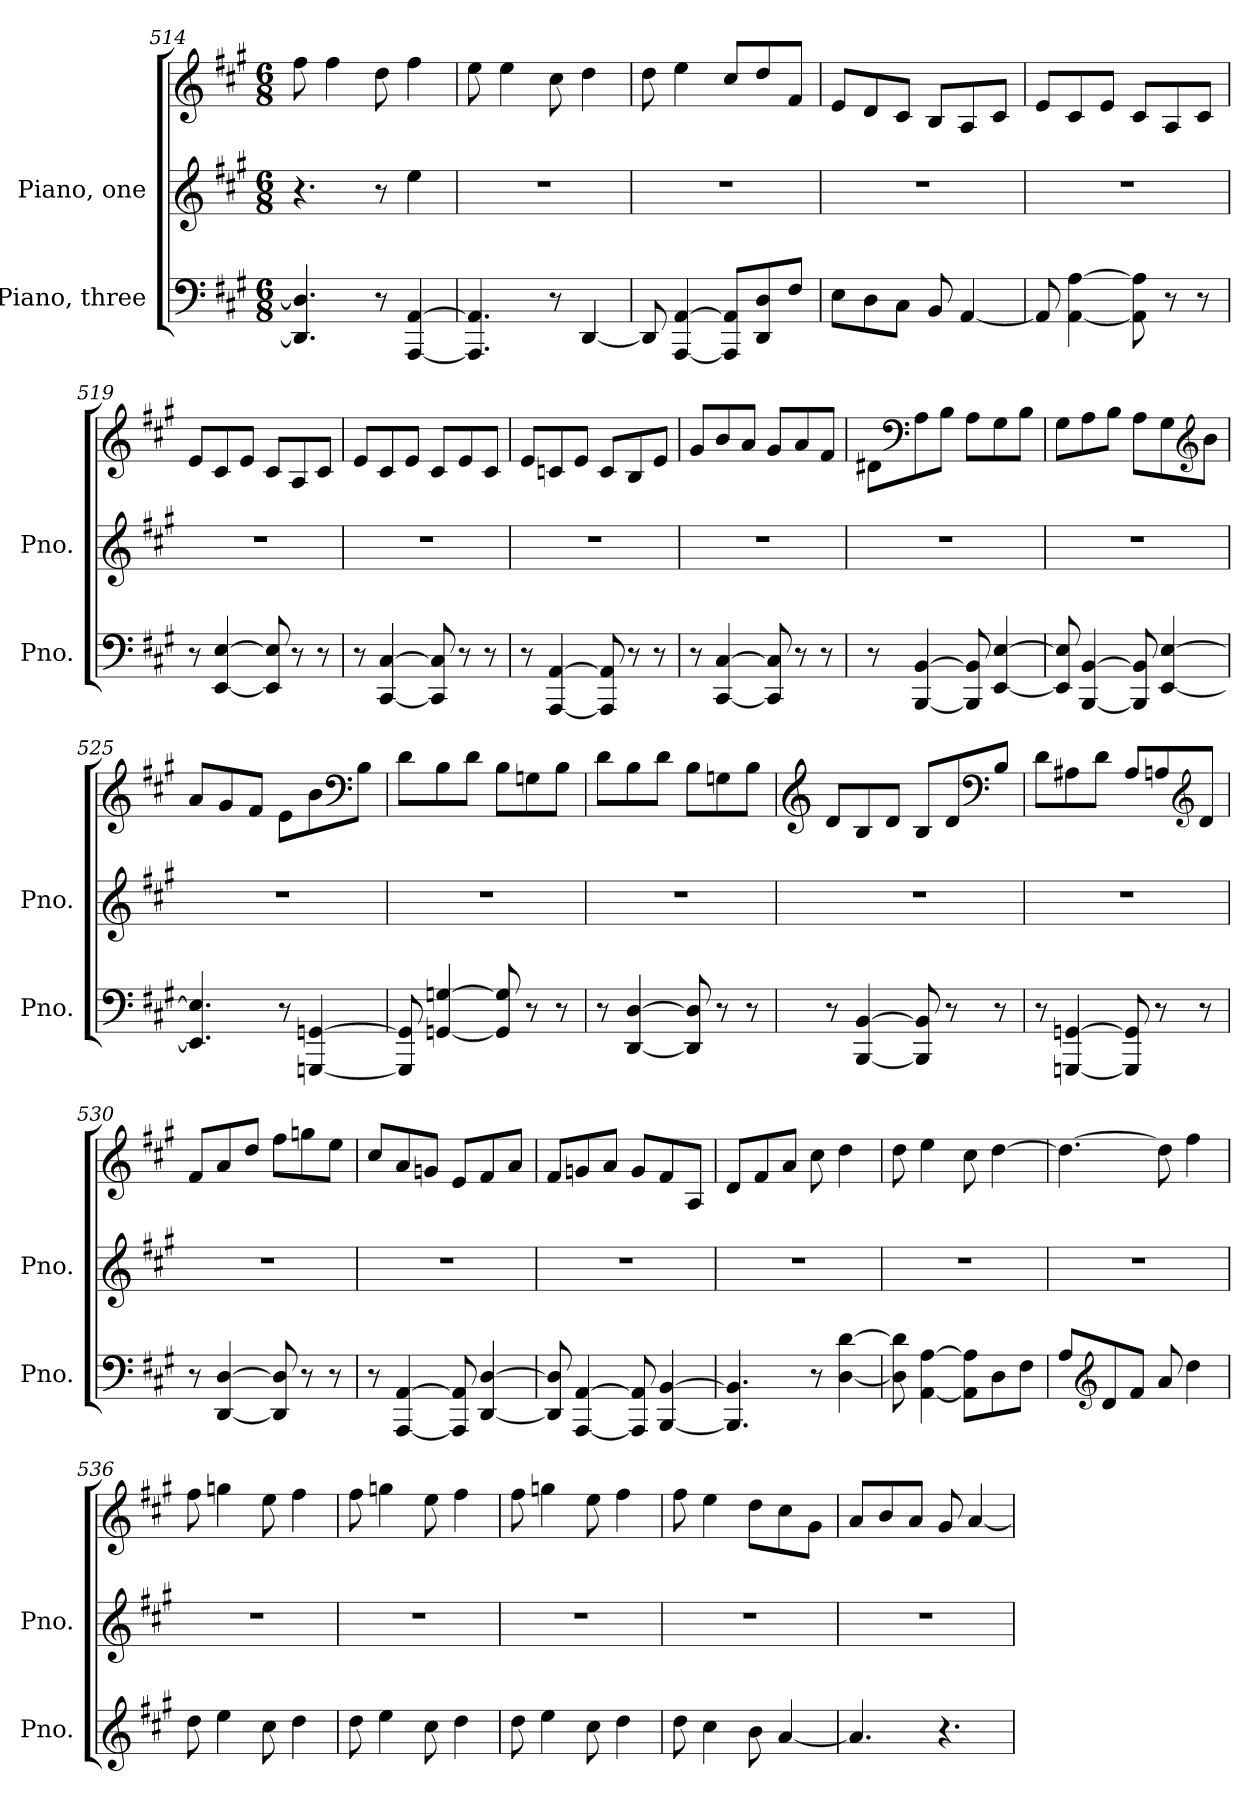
**kern	**kern	**kern
*part2	*part1	*part1
*staff3	*staff2	*staff1
*I"Piano, three	*I"Piano, one	*
*I'Pno.	*I'Pno.	*
!!LO:LB:g=z
*clefF4	*clefG2	*clefG2
*k[f#c#g#]	*k[f#c#g#]	*k[f#c#g#]
*M6/8	*M6/8	*M6/8
=514	=514	=514
4.DD/] 4.D/]	4.r	8ff#\
.	.	4ff#\
8r	8r	8dd\
[4AAA/ [4AA/	4ee\	4ff#\
=515	=515	=515
4.AAA/] 4.AA/]	2.r	8ee\
.	.	4ee\
8r	.	8cc#\
[4DD/	.	4dd\
=516	=516	=516
8DD/]	2.r	8dd\
[4AAA/ [4AA/	.	4ee\
8AAA/] 8AA/]L	.	8cc#/L
8DD/ 8D/	.	8dd/
8F#/J	.	8f#/J
=517	=517	=517
8E\L	2.r	8e/L
8D\	.	8d/
8C#\J	.	8c#/J
8BB/	.	8B/L
[4AA/	.	8A/
.	.	8c#/J
=518	=518	=518
8AA/]	2.r	8e/L
[4AA\ [4A\	.	8c#/
.	.	8e/J
8AA\] 8A\]	.	8c#/L
8r	.	8A/
8r	.	8c#/J
!!LO:LB:g=z
=519	=519	=519
8r	2.r	8e/L
[4EE/ [4E/	.	8c#/
.	.	8e/J
8EE/] 8E/]	.	8c#/L
8r	.	8A/
8r	.	8c#/J
=520	=520	=520
8r	2.r	8e/L
[4CC#/ [4C#/	.	8c#/
.	.	8e/J
8CC#/] 8C#/]	.	8c#/L
8r	.	8e/
8r	.	8c#/J
=521	=521	=521
8r	2.r	8e/L
[4AAA/ [4AA/	.	8cn/
.	.	8e/J
8AAA/] 8AA/]	.	8c/L
8r	.	8B/
8r	.	8e/J
=522	=522	=522
8r	2.r	8g#/L
[4CC#/ [4C#/	.	8b/
.	.	8a/J
8CC#/] 8C#/]	.	8g#/L
8r	.	8a/
8r	.	8f#/J
=523	=523	=523
8r	2.r	8d#X\L
*	*	*clefF4
[4BBB/ [4BB/	.	8A\
.	.	8B\J
8BBB/] 8BB/]	.	8A\L
[4EE/ [4E/	.	8G#\
.	.	8B\J
!!LO:LB:g=z
=524	=524	=524
8EE/] 8E/]	2.r	8G#\L
[4BBB/ [4BB/	.	8A\
.	.	8B\J
8BBB/] 8BB/]	.	8A\L
[4EE/ [4E/	.	8G#\
*	*	*clefG2
.	.	8b\J
=525	=525	=525
4.EE/] 4.E/]	2.r	8a/L
.	.	8g#/
.	.	8f#/J
8r	.	8e\L
[4GGGn/ [4GGn/	.	8b\
*	*	*clefF4
.	.	8B\J
=526	=526	=526
8GGG/] 8GG/]	2.r	8d\L
[4GGn/ [4Gn/	.	8B\
.	.	8d\J
8GG/] 8G/]	.	8B\L
8r	.	8Gn\
8r	.	8B\J
=527	=527	=527
8r	2.r	8d\L
[4DD/ [4D/	.	8B\
.	.	8d\J
8DD/] 8D/]	.	8B\L
8r	.	8Gn\
8r	.	8B\J
!!LO:PB:g=z
=528	=528	=528
*	*	*clefG2
8r	2.r	8d/L
[4BBB/ [4BB/	.	8B/
.	.	8d/J
8BBB/] 8BB/]	.	8B/L
8r	.	8d/
*	*	*clefF4
8r	.	8B/J
=529	=529	=529
8r	2.r	8d\L
[4GGGn/ [4GGn/	.	8A#X\
.	.	8d\J
8GGG/] 8GG/]	.	8A#/L
8r	.	8An/
*	*	*clefG2
8r	.	8d/J
=530	=530	=530
8r	2.r	8f#/L
[4DD/ [4D/	.	8a/
.	.	8dd/J
8DD/] 8D/]	.	8ff#\L
8r	.	8ggn\
8r	.	8ee\J
=531	=531	=531
8r	2.r	8cc#/L
[4AAA/ [4AA/	.	8a/
.	.	8gn/J
8AAA/] 8AA/]	.	8e/L
[4DD/ [4D/	.	8f#/
.	.	8a/J
!!LO:LB:g=z
=532	=532	=532
8DD/] 8D/]	2.r	8f#/L
[4AAA/ [4AA/	.	8gn/
.	.	8a/J
8AAA/] 8AA/]	.	8g/L
[4BBB/ [4BB/	.	8f#/
.	.	8A/J
=533	=533	=533
4.BBB/] 4.BB/]	2.r	8d/L
.	.	8f#/
.	.	8a/J
8r	.	8cc#\
[4D\ [4d\	.	4dd\
=534	=534	=534
8D\] 8d\]	2.r	8dd\
[4AA\ [4A\	.	4ee\
8AA\] 8A\]L	.	8cc#\
8D\	.	[4dd\
8F#\J	.	.
=535	=535	=535
8A/L	2.r	4.dd\_
*clefG2	*	*
8d/	.	.
8f#/J	.	.
8a/	.	8dd\]
4dd\	.	4ff#\
=536	=536	=536
8dd\	2.r	8ff#\
4ee\	.	4ggn\
8cc#\	.	8ee\
4dd\	.	4ff#\
=537	=537	=537
8dd\	2.r	8ff#\
4ee\	.	4ggn\
8cc#\	.	8ee\
4dd\	.	4ff#\
!!LO:LB:g=z
=538	=538	=538
8dd\	2.r	8ff#\
4ee\	.	4ggn\
8cc#\	.	8ee\
4dd\	.	4ff#\
=539	=539	=539
8dd\	2.r	8ff#\
4cc#\	.	4ee\
8b\	.	8dd\L
[4a/	.	8cc#\
.	.	8g#\J
=540	=540	=540
4.a/]	2.r	8a/L
.	.	8b/
.	.	8a/J
4.r	.	8g#/
.	.	[4a/
=	=	=
*-	*-	*-
